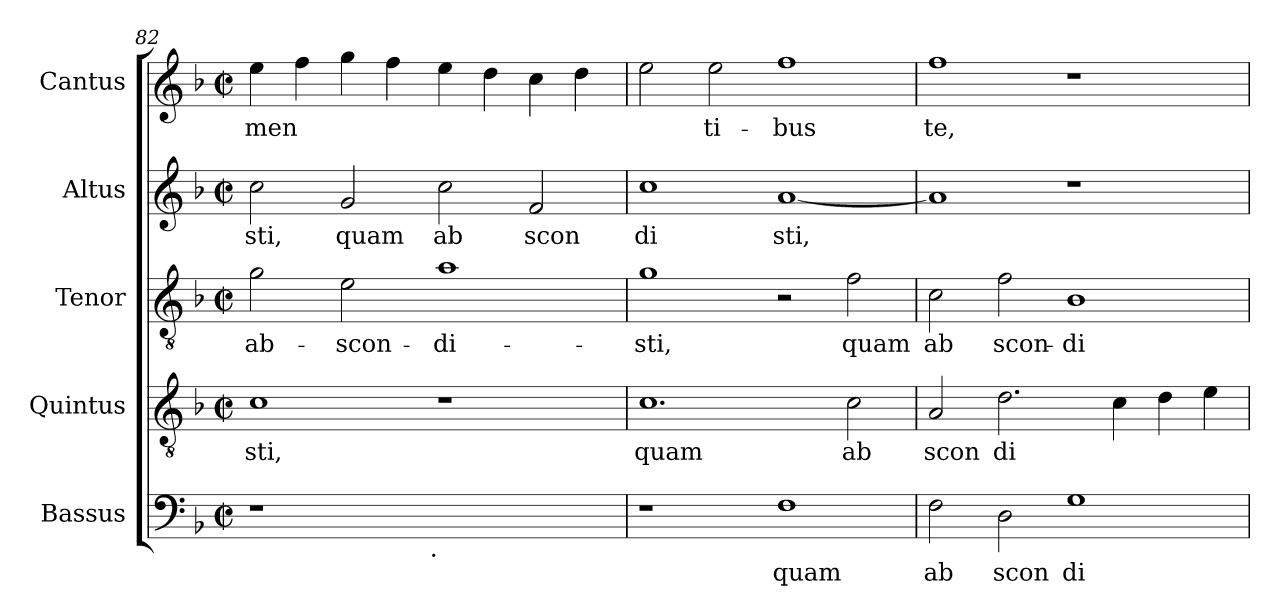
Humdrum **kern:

**kern	**text	**kern	**text	**kern	**text	**kern	**text	**kern	**text
*part5	*part5	*part4	*part4	*part3	*part3	*part2	*part2	*part1	*part1
*staff5	*staff5	*staff4	*staff4	*staff3	*staff3	*staff2	*staff2	*staff1	*staff1
*I"Bassus	*	*I"Quintus	*	*I"Tenor	*	*I"Altus	*	*I"Cantus	*
*clefF4	*	*clefGv2	*	*clefGv2	*	*clefG2	*	*clefG2	*
*k[b-]	*	*k[b-]	*	*k[b-]	*	*k[b-]	*	*k[b-]	*
*F:	*	*F:	*	*F:	*	*F:	*	*F:	*
*M2/2	*	*M2/2	*	*M2/2	*	*M2/2	*	*M2/2	*
*met(c|)	*	*met(c|)	*	*met(c|)	*	*met(c|)	*	*met(c|)	*
=82	=82	=82	=82	=82	=82	=82	=82	=82	=82
!	!	!	!LO:LY:b:cj	!	!LO:LY:b:cj	!	!LO:LY:b:cj	!	!LO:LY:b:cj
*^	*	*	*	*	*	*	*	*	*
1r	2ryy	.	1c	sti,	2g\	ab-	2cc\	sti,	4ee\	-men-
!	!	!	!	!	!	!	!	!	!	!LO:LY:b:cj
.	.	.	.	.	.	.	.	.	4ff\	--
!	!	!	!	!	!	!LO:LY:b:cj	!	!LO:LY:b:cj	!	!LO:LY:b:cj
.	4ryy	.	.	.	2e\	-scon-	2g/	quam	4gg\	--
!	!	!	!	!	!	!	!	!	!	!LO:LY:b:cj
.	8...ryy	.	.	.	.	.	.	.	4ff\	--
!	!LO:TX:b:t=.	!	!	!	!	!	!	!	!	!
.	1ryy	.	.	.	.	.	.	.	.	.
!	!	!	!	!	!	!LO:LY:b:cj	!	!LO:LY:b:cj	!	!LO:LY:b:cj
1ryy	.	.	1r	.	1a	-di-	2cc\	ab	4ee\	--
!	!	!	!	!	!	!	!	!	!	!LO:LY:b:cj
.	.	.	.	.	.	.	.	.	4dd\	--
!	!	!	!	!	!	!	!	!LO:LY:b:cj	!	!LO:LY:b:cj
.	.	.	.	.	.	.	2f/	scon	4cc\	--
!	!	!	!	!	!	!	!	!	!	!LO:LY:b:cj
.	.	.	.	.	.	.	.	.	4dd\	--
.	64ryy	.	.	.	.	.	.	.	.	.
=83	=83	=83	=83	=83	=83	=83	=83	=83	=83	=83
!	!	!	!	!LO:LY:b:cj	!	!LO:LY:b:cj	!	!LO:LY:b:cj	!	!LO:LY:b:cj
*v	*v	*	*	*	*	*	*	*	*	*
1r	.	1.c	quam	1g	-sti,	1cc	di	2ee\	--
!	!	!	!	!	!	!	!	!	!LO:LY:b:cj
.	.	.	.	.	.	.	.	2ee\	-ti-
!	!LO:LY:b:cj	!	!	!	!	!	!LO:LY:b:cj	!	!LO:LY:b:cj
1F	quam	.	.	2r	.	[<1a	sti,	1ff	-bus
!	!	!	!LO:LY:b:cj	!	!LO:LY:b:cj	!	!	!	!
.	.	2c\	ab	2f\	quam	.	.	.	.
=84	=84	=84	=84	=84	=84	=84	=84	=84	=84
!	!LO:LY:b:cj	!	!LO:LY:b:cj	!	!LO:LY:b:cj	!	!LO:LY:b:cj	!	!LO:LY:b:cj
2F\	ab	2A/	scon	2c\	ab	1a]	.	1ff	te,
!	!LO:LY:b:cj	!	!LO:LY:b:cj	!	!LO:LY:b:cj	!	!	!	!
2D\	scon	2.d\	di	2f\	scon-	.	.	.	.
!	!LO:LY:b:cj	!	!	!	!LO:LY:b:cj	!	!	!	!
1G	di	.	.	1B-	-di-	1r	.	1r	.
!	!	!	!LO:LY:b:cj	!	!	!	!	!	!
.	.	4c\	.	.	.	.	.	.	.
!	!	!	!LO:LY:b:cj	!	!	!	!	!	!
.	.	4d\	.	.	.	.	.	.	.
!	!	!	!LO:LY:b:cj	!	!	!	!	!	!
.	.	4e\	.	.	.	.	.	.	.
=	=	=	=	=	=	=	=	=	=
*-	*-	*-	*-	*-	*-	*-	*-	*-	*-
